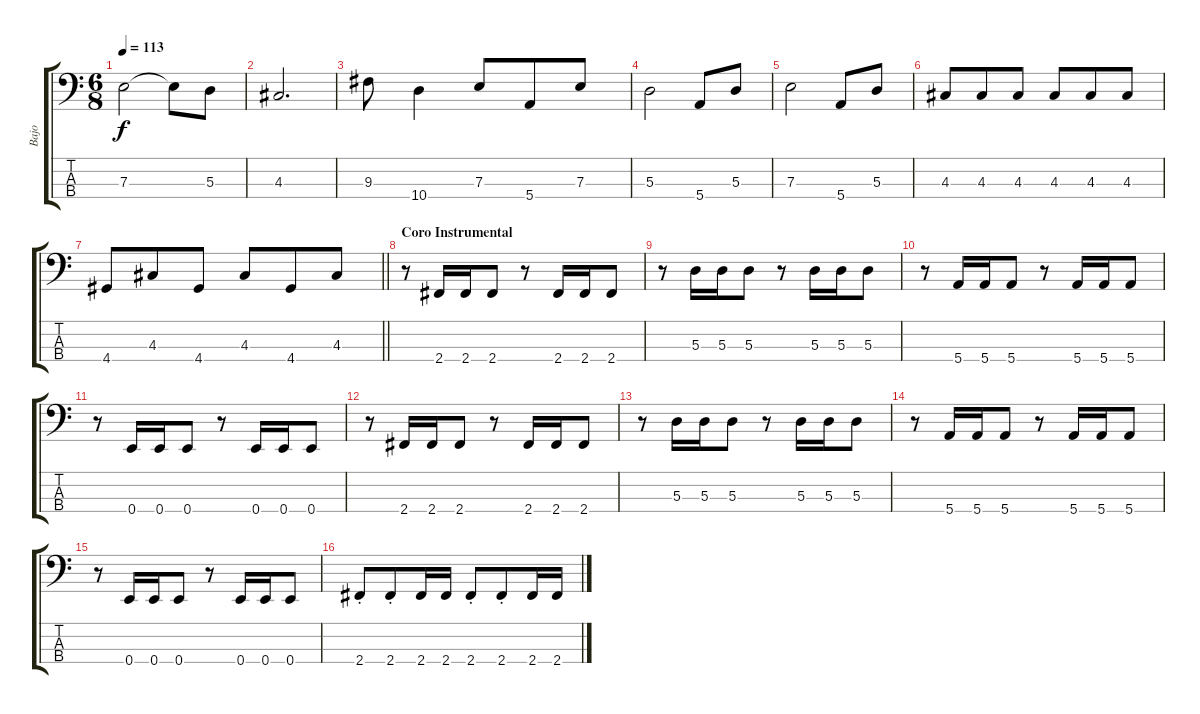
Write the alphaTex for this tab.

\track ("Bajo" "Bajo") {instrument electricbassfinger}
\staff {score tabs}
\tuning (G2 D2 A1 E1) {hide}
\ts (6 8)
\tempo 113
\clef f4
\ks c
7.3.2{dy f} 7.3{t}.8 5.3.8 |
4.3.2{d} |
9.3.8 10.4.4 7.3.8 5.4.8 7.3.8 |
5.3.2 5.4.8 5.3.8 |
7.3.2 5.4.8 5.3.8 |
4.3.8 4.3.8 4.3.8 4.3.8 4.3.8 4.3.8 |
\barLineRight lightlight
4.4.8 4.3.8 4.4.8 4.3.8 4.4.8 4.3.8 |
\section ("" "Coro Instrumental")
r.8 2.4.16 2.4.16 2.4.8 r.8 2.4.16 2.4.16 2.4.8 |
r.8 5.3.16 5.3.16 5.3.8 r.8 5.3.16 5.3.16 5.3.8 |
r.8 5.4.16 5.4.16 5.4.8 r.8 5.4.16 5.4.16 5.4.8 |
r.8 0.4.16 0.4.16 0.4.8 r.8 0.4.16 0.4.16 0.4.8 |
r.8 2.4.16 2.4.16 2.4.8 r.8 2.4.16 2.4.16 2.4.8 |
r.8 5.3.16 5.3.16 5.3.8 r.8 5.3.16 5.3.16 5.3.8 |
r.8 5.4.16 5.4.16 5.4.8 r.8 5.4.16 5.4.16 5.4.8 |
r.8 0.4.16 0.4.16 0.4.8 r.8 0.4.16 0.4.16 0.4.8 |
2.4{st}.8 2.4{st}.8 2.4.16 2.4.16 2.4{st}.8 2.4{st}.8 2.4.16 2.4.16
